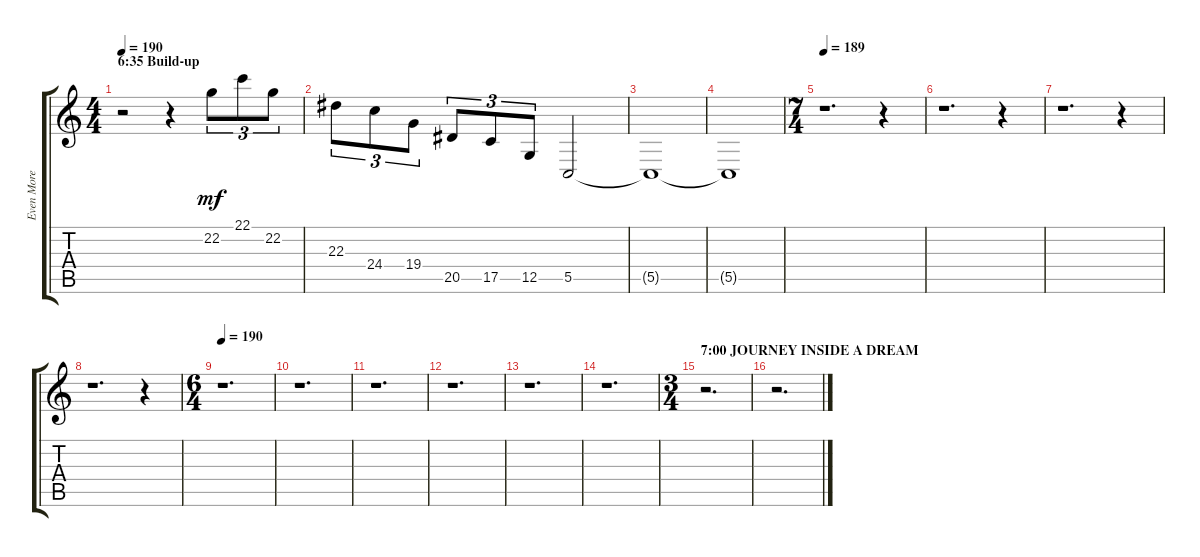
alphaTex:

\track ("Even More Keys" "Even More ") {instrument orchestralharp}
\staff {score tabs}
\tuning (D4 A3 F3 C3 G2 C2) {hide}
\ts (4 4)
\section ("" "6:35 Build-up")
\tempo 190
\clef g2
\ks c
r.2{dy mf} r.4 22.2.8{tu (3 2)} 22.1.8{tu (3 2)} 22.2.8{tu (3 2)} |
22.3.8{tu (3 2)} 24.4.8{tu (3 2)} 19.4.8{tu (3 2)} 20.5.8{tu (3 2)} 17.5.8{tu (3 2)} 12.5.8{tu (3 2)} 5.5.2 |
5.5{t}.1 |
5.5{t}.1 |
\ts (7 4)
\tempo 189
r.1{d} r.4 |
r.1{d} r.4 |
r.1{d} r.4 |
r.1{d} r.4 |
\ts (6 4)
\tempo 190
r.1{d} |
r.1{d} |
r.1{d} |
r.1{d} |
r.1{d} |
r.1{d} |
\ts (3 4)
\section ("" "7:00 JOURNEY INSIDE A DREAM")
r.2{d} |
r.2{d}
